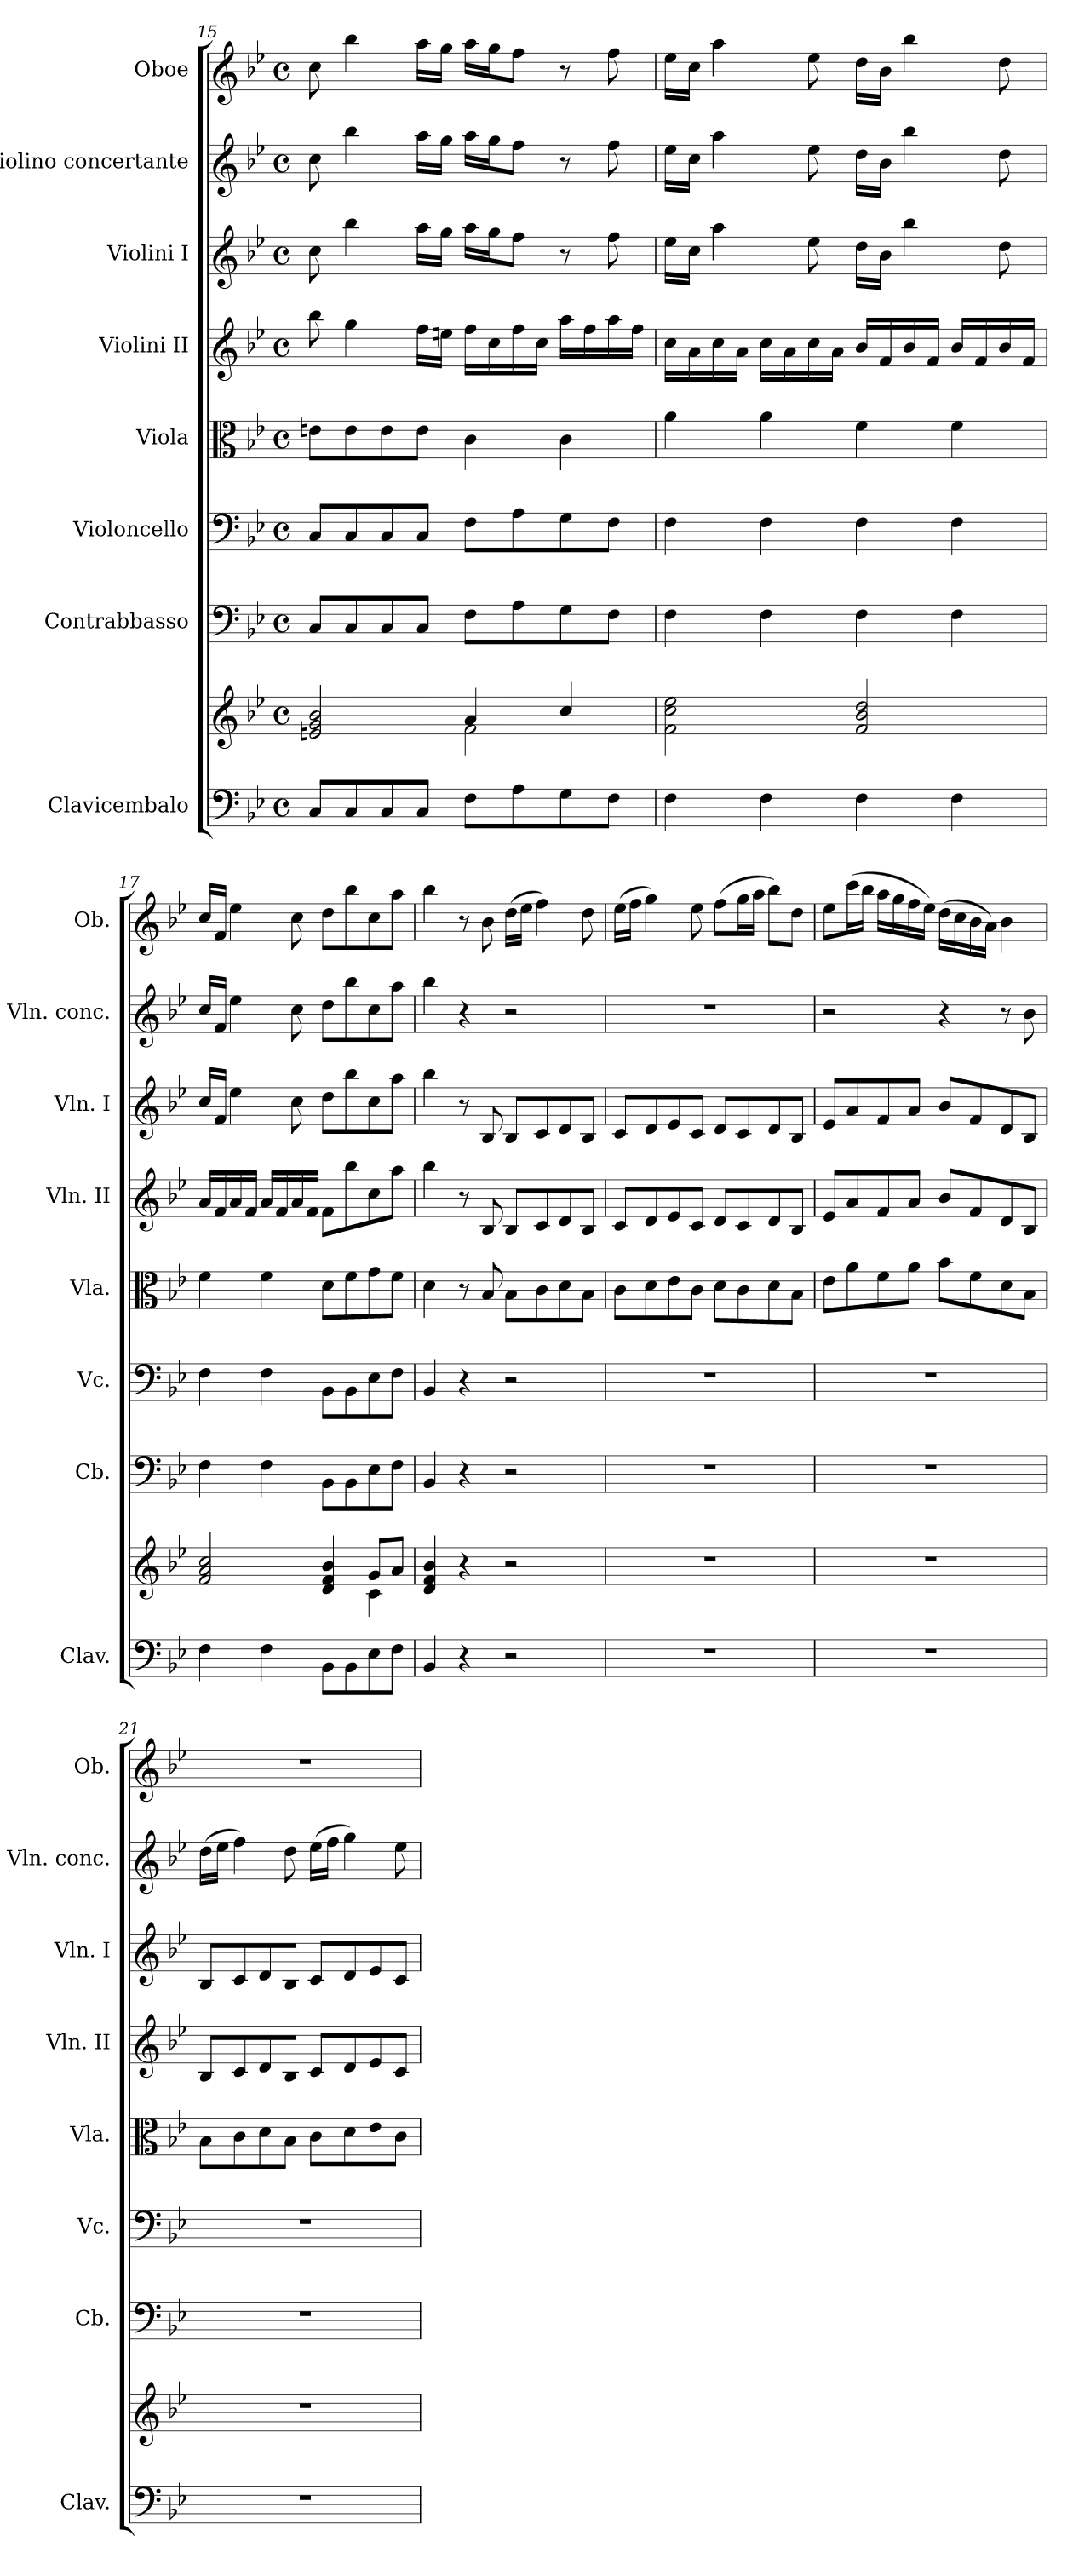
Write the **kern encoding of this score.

**kern	**kern	**kern	**kern	**kern	**kern	**kern	**kern	**kern
*part8	*part8	*part7	*part6	*part5	*part4	*part3	*part2	*part1
*staff9	*staff8	*staff7	*staff6	*staff5	*staff4	*staff3	*staff2	*staff1
*I"Clavicembalo	*	*I"Contrabbasso	*I"Violoncello	*I"Viola	*I"Violini II	*I"Violini I	*I"Violino concertante	*I"Oboe
*I'Clav.	*	*I'Cb.	*I'Vc.	*I'Vla.	*I'Vln. II	*I'Vln. I	*I'Vln. conc.	*I'Ob.
*clefF4	*clefG2	*clefF4	*clefF4	*clefC3	*clefG2	*clefG2	*clefG2	*clefG2
*	*	*ITrd7c12	*	*	*	*	*	*
*k[b-e-]	*k[b-e-]	*k[b-e-]	*k[b-e-]	*k[b-e-]	*k[b-e-]	*k[b-e-]	*k[b-e-]	*k[b-e-]
*M4/4	*M4/4	*M4/4	*M4/4	*M4/4	*M4/4	*M4/4	*M4/4	*M4/4
*met(c)	*met(c)	*met(c)	*met(c)	*met(c)	*met(c)	*met(c)	*met(c)	*met(c)
=15	=15	=15	=15	=15	=15	=15	=15	=15
*	*^	*	*	*	*	*	*	*
8C/L	2en/ 2g/ 2b-/	2ryy	8CC/L	8C/L	8en\L	8bb-\	8cc\	8cc\	8cc\
8C/	.	.	8CC/	8C/	8e\	4gg\	4bb-\	4bb-\	4bb-\
8C/	.	.	8CC/	8C/	8e\	.	.	.	.
8C/J	.	.	8CC/J	8C/J	8e\J	16ff\LL	16aa\LL	16aa\LL	16aa\LL
.	.	.	.	.	.	16een\JJ	16gg\JJ	16gg\JJ	16gg\JJ
8F\L	4a/	2f\	8FF\L	8F\L	4c\	16ff\LL	16aa\LL	16aa\LL	16aa\LL
.	.	.	.	.	.	16cc\	16gg\J	16gg\J	16gg\J
8A\	.	.	8AA\	8A\	.	16ff\	8ff\J	8ff\J	8ff\J
.	.	.	.	.	.	16cc\JJ	.	.	.
8G\	4cc/	.	8GG\	8G\	4c\	16aa\LL	8r	8r	8r
.	.	.	.	.	.	16ff\	.	.	.
8F\J	.	.	8FF\J	8F\J	.	16aa\	8ff\	8ff\	8ff\
.	.	.	.	.	.	16ff\JJ	.	.	.
*	*v	*v	*	*	*	*	*	*	*
=16	=16	=16	=16	=16	=16	=16	=16	=16
4F\	2f\ 2cc\ 2ee-\	4FF\	4F\	4a\	16cc\LL	16ee-\LL	16ee-\LL	16ee-\LL
.	.	.	.	.	16a\	16cc\JJ	16cc\JJ	16cc\JJ
.	.	.	.	.	16cc\	4aa\	4aa\	4aa\
.	.	.	.	.	16a\JJ	.	.	.
4F\	.	4FF\	4F\	4a\	16cc\LL	.	.	.
.	.	.	.	.	16a\	.	.	.
.	.	.	.	.	16cc\	8ee-\	8ee-\	8ee-\
.	.	.	.	.	16a\JJ	.	.	.
4F\	2f/ 2b-/ 2dd/	4FF\	4F\	4f\	16b-/LL	16dd\LL	16dd\LL	16dd\LL
.	.	.	.	.	16f/	16b-\JJ	16b-\JJ	16b-\JJ
.	.	.	.	.	16b-/	4bb-\	4bb-\	4bb-\
.	.	.	.	.	16f/JJ	.	.	.
4F\	.	4FF\	4F\	4f\	16b-/LL	.	.	.
.	.	.	.	.	16f/	.	.	.
.	.	.	.	.	16b-/	8dd\	8dd\	8dd\
.	.	.	.	.	16f/JJ	.	.	.
!!LO:PB:g=z
=17	=17	=17	=17	=17	=17	=17	=17	=17
*	*^	*	*	*	*	*	*	*
4F\	2f/ 2a/ 2cc/	2.ryy	4FF\	4F\	4f\	16a/LL	16cc/LL	16cc/LL	16cc/LL
.	.	.	.	.	.	16f/	16f/JJ	16f/JJ	16f/JJ
.	.	.	.	.	.	16a/	4ee-\	4ee-\	4ee-\
.	.	.	.	.	.	16f/JJ	.	.	.
4F\	.	.	4FF\	4F\	4f\	16a/LL	.	.	.
.	.	.	.	.	.	16f/	.	.	.
.	.	.	.	.	.	16a/	8cc\	8cc\	8cc\
.	.	.	.	.	.	16f/JJ	.	.	.
8BB-\L	4d/ 4f/ 4b-/	.	8BBB-\L	8BB-\L	8d\L	8f\L	8dd\L	8dd\L	8dd\L
8BB-\	.	.	8BBB-\	8BB-\	8f\	8bb-\	8bb-\	8bb-\	8bb-\
8E-\	8g/L	4c\	8EE-\	8E-\	8g\	8cc\	8cc\	8cc\	8cc\
8F\J	8a/J	.	8FF\J	8F\J	8f\J	8aa\J	8aa\J	8aa\J	8aa\J
*	*v	*v	*	*	*	*	*	*	*
=18	=18	=18	=18	=18	=18	=18	=18	=18
4BB-/	4d/ 4f/ 4b-/	4BBB-/	4BB-/	4d\	4bb-\	4bb-\	4bb-\	4bb-\
4r	4r	4r	4r	8r	8r	8r	4r	8r
.	.	.	.	8B-/	8B-/	8B-/	.	8b-\
2r	2r	2r	2r	8B-\L	8B-/L	8B-/L	2r	(>16dd\LL
.	.	.	.	.	.	.	.	16ee-\JJ
.	.	.	.	8c\	8c/	8c/	.	4ff\)
.	.	.	.	8d\	8d/	8d/	.	.
.	.	.	.	8B-\J	8B-/J	8B-/J	.	8dd\
=19	=19	=19	=19	=19	=19	=19	=19	=19
1r	1r	1r	1r	8c\L	8c/L	8c/L	1r	(>16ee-\LL
.	.	.	.	.	.	.	.	16ff\JJ
.	.	.	.	8d\	8d/	8d/	.	4gg\)
.	.	.	.	8e-\	8e-/	8e-/	.	.
.	.	.	.	8c\J	8c/J	8c/J	.	8ee-\
.	.	.	.	8d\L	8d/L	8d/L	.	(>8ff\L
.	.	.	.	8c\	8c/	8c/	.	16gg\L
.	.	.	.	.	.	.	.	16aa\JJ
.	.	.	.	8d\	8d/	8d/	.	8bb-\L)
.	.	.	.	8B-\J	8B-/J	8B-/J	.	8dd\J
=20	=20	=20	=20	=20	=20	=20	=20	=20
1r	1r	1r	1r	8e-\L	8e-/L	8e-/L	2r	8ee-\L
.	.	.	.	8a\	8a/	8a/	.	(>16ccc\L
.	.	.	.	.	.	.	.	16bb-\JJ
.	.	.	.	8f\	8f/	8f/	.	16aa\LL
.	.	.	.	.	.	.	.	16gg\
.	.	.	.	8a\J	8a/J	8a/J	.	16ff\
.	.	.	.	.	.	.	.	16ee-\JJ)
.	.	.	.	8b-\L	8b-/L	8b-/L	4r	(>16dd\LL
.	.	.	.	.	.	.	.	16cc\
.	.	.	.	8f\	8f/	8f/	.	16b-\
.	.	.	.	.	.	.	.	16a\JJ)
.	.	.	.	8d\	8d/	8d/	8r	4b-\
.	.	.	.	8B-\J	8B-/J	8B-/J	8b-\	.
!!LO:PB:g=z
=21	=21	=21	=21	=21	=21	=21	=21	=21
1r	1r	1r	1r	8B-\L	8B-/L	8B-/L	(>16dd\LL	1r
.	.	.	.	.	.	.	16ee-\JJ	.
.	.	.	.	8c\	8c/	8c/	4ff\)	.
.	.	.	.	8d\	8d/	8d/	.	.
.	.	.	.	8B-\J	8B-/J	8B-/J	8dd\	.
.	.	.	.	8c\L	8c/L	8c/L	(>16ee-\LL	.
.	.	.	.	.	.	.	16ff\JJ	.
.	.	.	.	8d\	8d/	8d/	4gg\)	.
.	.	.	.	8e-\	8e-/	8e-/	.	.
.	.	.	.	8c\J	8c/J	8c/J	8ee-\	.
=	=	=	=	=	=	=	=	=
*-	*-	*-	*-	*-	*-	*-	*-	*-
